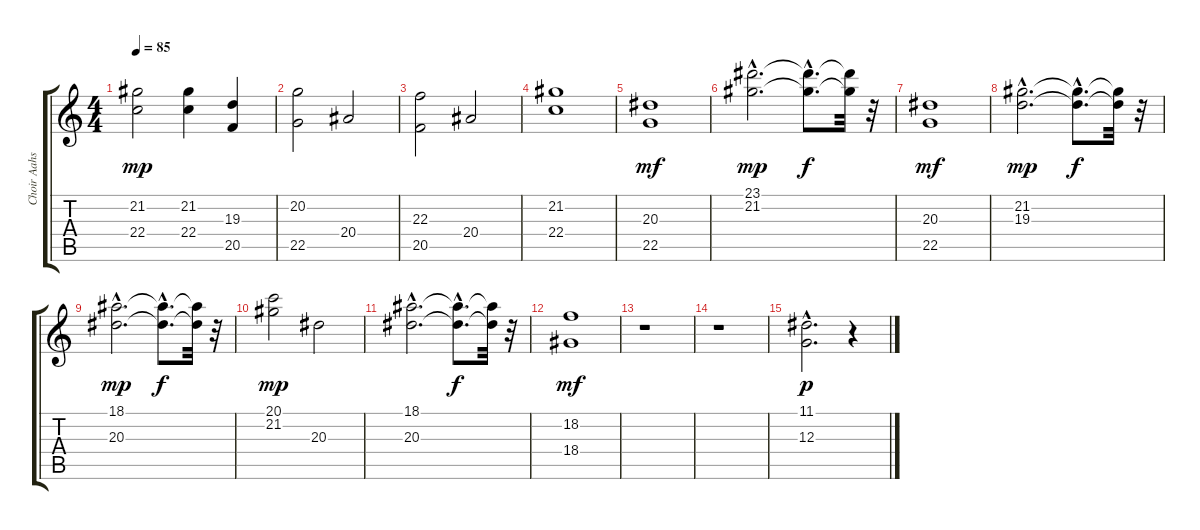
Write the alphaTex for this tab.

\track ("Choir Aahs" "Choir Aahs") {instrument choiraahs}
\staff {score tabs}
\tuning (E4 B3 G3 D3 A2 E2) {hide}
\ts (4 4)
\tempo 85
\clef g2
\ks c
(21.2 22.4).2{dy mp} (21.2 22.4).4 (19.3 20.5).4 |
(20.2 22.5).2 20.4.2 |
(22.3 20.5).2 20.4.2 |
(21.2 22.4).1 |
(20.3 22.5).1{dy mf} |
(23.1{hac} 21.2{hac}).2{d dy mp} (23.1{hac t} 21.2{hac t}).8{d dy f} (23.1{t} 21.2{t}).32 r.32 |
(20.3 22.5).1{dy mf} |
(21.2{hac} 19.3{hac}).2{d dy mp} (21.2{hac t} 19.3{hac t}).8{d dy f} (21.2{t} 19.3{t}).32 r.32 |
(18.1{hac} 20.3{hac}).2{d dy mp} (18.1{hac t} 20.3{hac t}).8{d dy f} (18.1{t} 20.3{t}).32 r.32 |
(20.1 21.2).2{dy mp} 20.3.2 |
(18.1{hac} 20.3{hac}).2{d} (18.1{hac t} 20.3{hac t}).8{d dy f} (18.1{t} 20.3{t}).32 r.32 |
(18.2 18.4).1{dy mf} |
r.1 |
r.1 |
(11.1{hac} 12.3{hac}).2{d dy p} r.4
